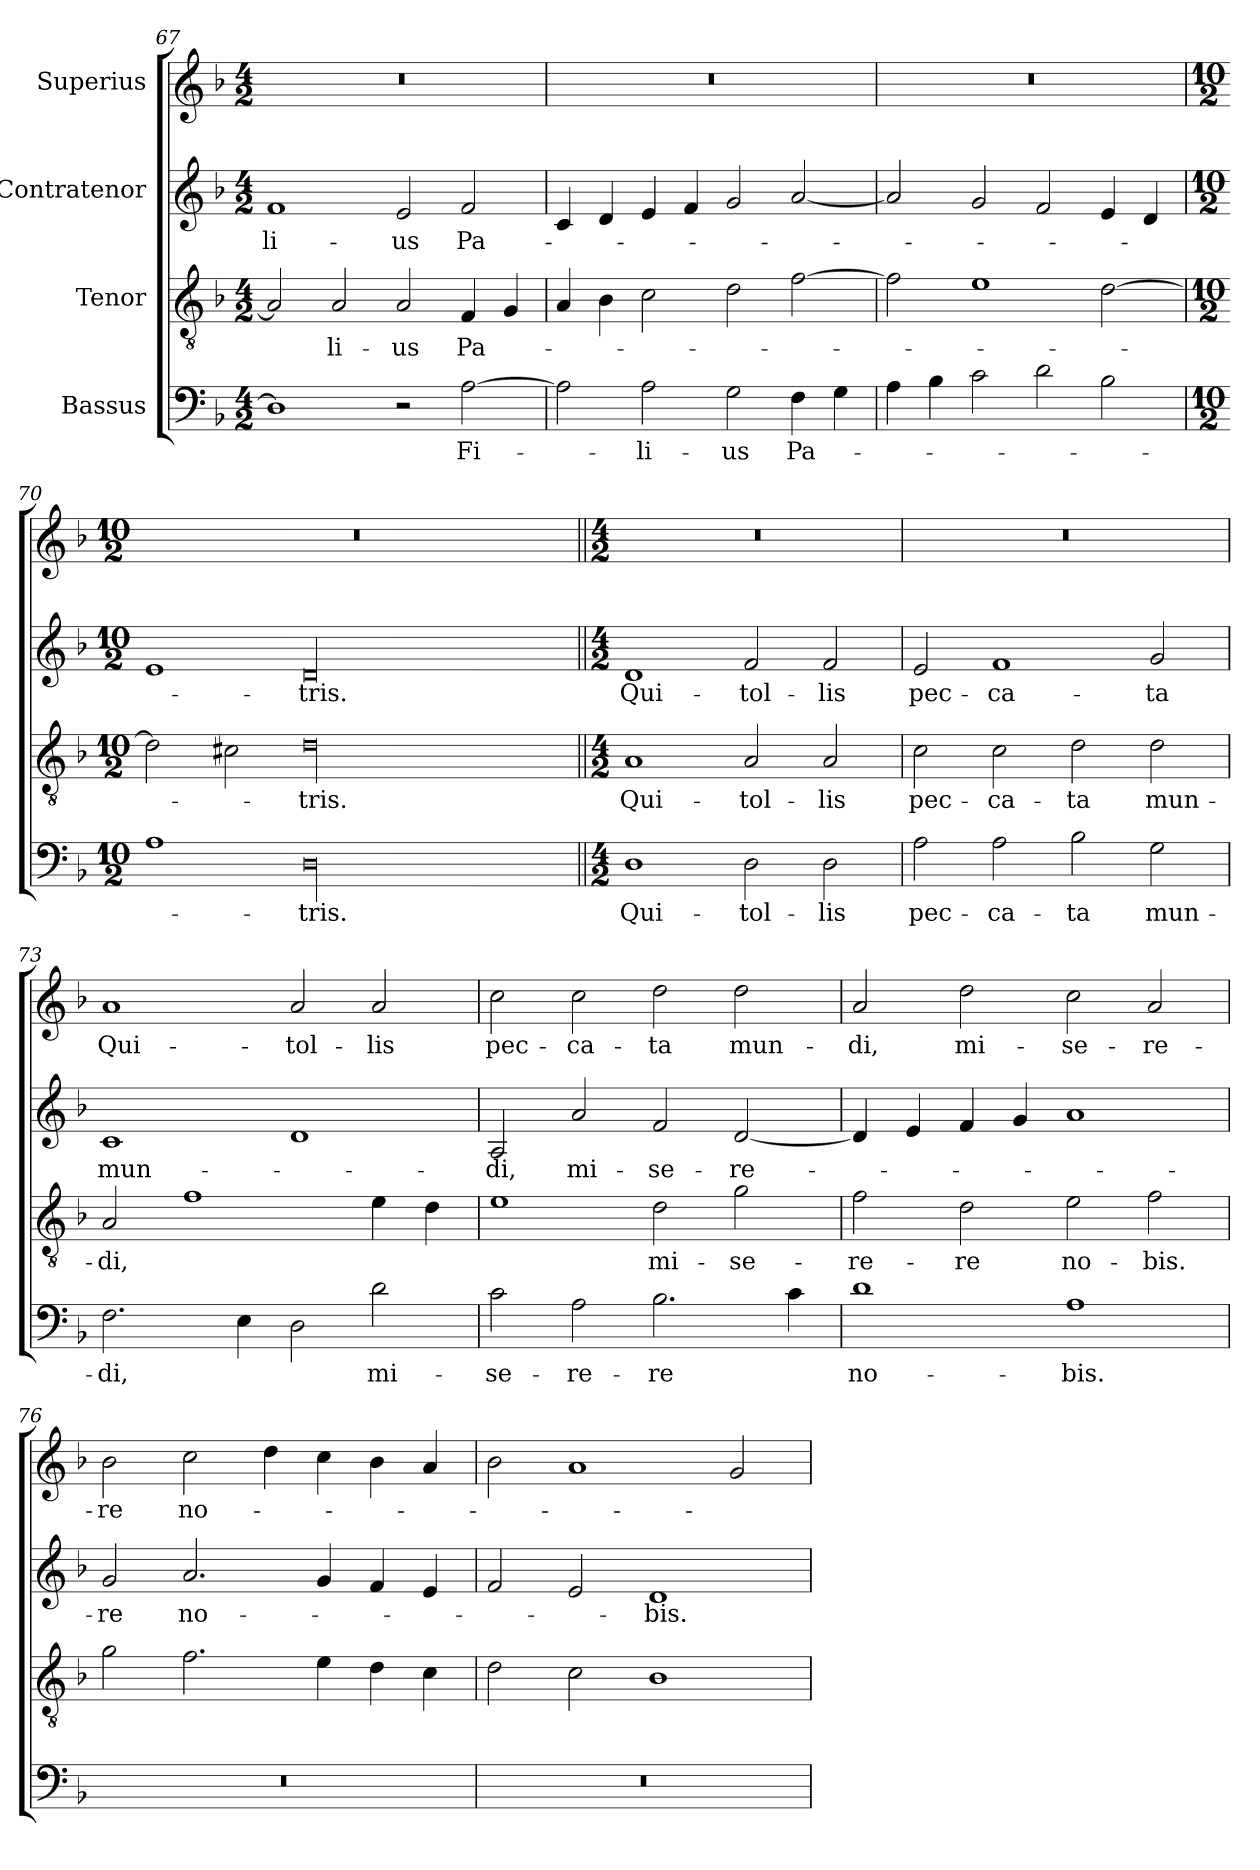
**kern	**text	**kern	**text	**kern	**text	**kern	**text
*part4	*part4	*part3	*part3	*part2	*part2	*part1	*part1
*staff4	*staff4	*staff3	*staff3	*staff2	*staff2	*staff1	*staff1
*I"Bassus	*	*I"Tenor	*	*I"Contratenor	*	*I"Superius	*
*clefF4	*	*clefGv2	*	*clefG2	*	*clefG2	*
*k[b-]	*	*k[b-]	*	*k[b-]	*	*k[b-]	*
*M4/2	*	*M4/2	*	*M4/2	*	*M4/2	*
=67	=67	=67	=67	=67	=67	=67	=67
1D\]	.	2A/]	.	1f/	-li-	0r	.
.	.	2A/	-li-	.	.	.	.
2r	.	2A/	-us	2e/	-us	.	.
[2A\	Fi-	4F/	Pa-	2f/	Pa-	.	.
.	.	4G/	.	.	.	.	.
=68	=68	=68	=68	=68	=68	=68	=68
2A\]	.	4A/	.	4c/	.	0r	.
.	.	4B-\	.	4d/	.	.	.
2A\	-li-	2c\	.	4e/	.	.	.
.	.	.	.	4f/	.	.	.
2G\	-us	2d\	.	2g/	.	.	.
4F\	Pa-	[2f\	.	[2a/	.	.	.
4G\	.	.	.	.	.	.	.
=69	=69	=69	=69	=69	=69	=69	=69
4A\	.	2f\]	.	2a/]	.	0r	.
4B-\	.	.	.	.	.	.	.
2c\	.	1e\	.	2g/	.	.	.
2d\	.	.	.	2f/	.	.	.
2B-\	.	[2d\	.	4e/	.	.	.
.	.	.	.	4d/	.	.	.
=70	=70	=70	=70	=70	=70	=70	=70
*M10/2	*	*M10/2	*	*M10/2	*	*M10/2	*
1A\	.	2d\]	.	1e/	.	1%5r	.
.	.	2c#X\	.	.	.	.	.
00D\	-tris.	00d\	-tris.	00d/	-tris.	.	.
=71||	=71||	=71||	=71||	=71||	=71||	=71||	=71||
*M4/2	*	*M4/2	*	*M4/2	*	*M4/2	*
1D\	Qui-	1A/	Qui-	1d/	Qui-	0r	.
2D\	tol-	2A/	tol-	2f/	tol-	.	.
2D\	-lis	2A/	-lis	2f/	-lis	.	.
=72	=72	=72	=72	=72	=72	=72	=72
2A\	pec-	2c\	pec-	2e/	pec-	0r	.
2A\	-ca-	2c\	-ca-	1f/	-ca-	.	.
2B-\	-ta	2d\	-ta	.	.	.	.
2G\	mun-	2d\	mun-	2g/	-ta	.	.
=73	=73	=73	=73	=73	=73	=73	=73
2.F\	-di,	2A/	-di,	1c/	mun-	1a/	Qui-
.	.	1f\	.	.	.	.	.
4E\	.	.	.	.	.	.	.
2D\	.	.	.	1d/	.	2a/	tol-
2d\	mi-	4e\	.	.	.	2a/	-lis
.	.	4d\	.	.	.	.	.
=74	=74	=74	=74	=74	=74	=74	=74
2c\	-se-	1e\	.	2A/	-di,	2cc\	pec-
2A\	-re-	.	.	2a/	mi-	2cc\	-ca-
2.B-\	-re	2d\	mi-	2f/	-se-	2dd\	-ta
.	.	2g\	-se-	[2d/	-re-	2dd\	mun-
4c\	.	.	.	.	.	.	.
=75	=75	=75	=75	=75	=75	=75	=75
1d\	no-	2f\	-re-	4d/]	.	2a/	-di,
.	.	.	.	4e/	.	.	.
.	.	2d\	-re	4f/	.	2dd\	mi-
.	.	.	.	4g/	.	.	.
1A\	-bis.	2e\	no-	1a/	.	2cc\	-se-
.	.	2f\	-bis.	.	.	2a/	-re-
=76	=76	=76	=76	=76	=76	=76	=76
0r	.	2g\	.	2g/	-re	2b-\	-re
.	.	2.f\	.	2.a/	no-	2cc\	no-
.	.	.	.	.	.	4dd\	.
.	.	4e\	.	4g/	.	4cc\	.
.	.	4d\	.	4f/	.	4b-\	.
.	.	4c\	.	4e/	.	4a/	.
=77	=77	=77	=77	=77	=77	=77	=77
0r	.	2d\	.	2f/	.	2b-\	.
.	.	2c\	.	2e/	.	1a/	.
.	.	1B-\	.	1d/	-bis.	.	.
.	.	.	.	.	.	2g/	.
=	=	=	=	=	=	=	=
*-	*-	*-	*-	*-	*-	*-	*-
